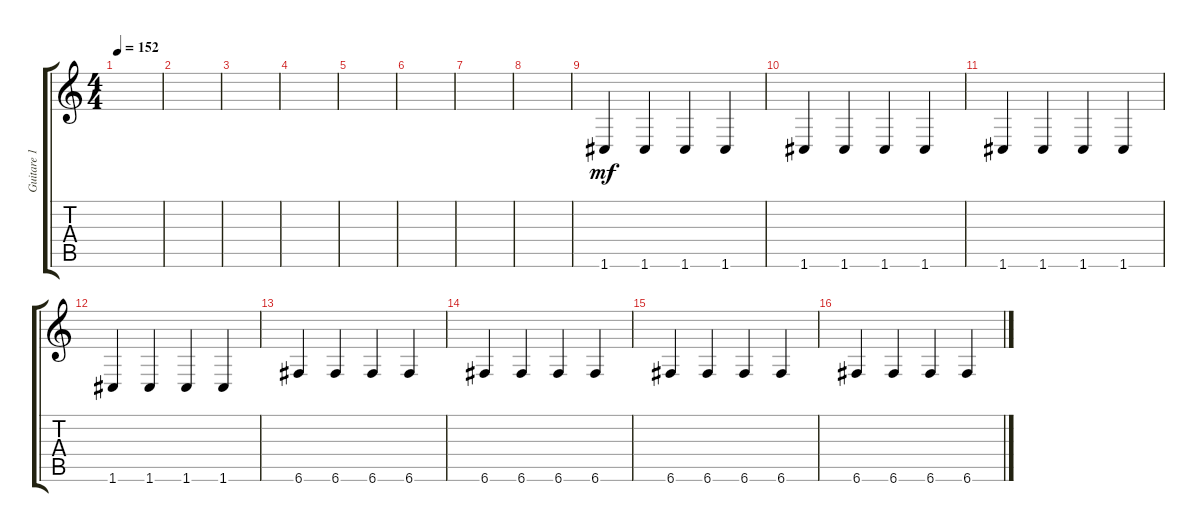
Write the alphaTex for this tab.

\track ("Guitare 1" "Guitare 1") {instrument distortionguitar}
\staff {score tabs}
\tuning (Eb4 C4 G3 C3 G2 C2) {hide}
\ts (4 4)
\section ("" "")
\tempo 152
\clef g2
\ks c
|
|
|
|
|
|
|
|
1.6.4{dy mf} 1.6.4 1.6.4 1.6.4 |
1.6.4 1.6.4 1.6.4 1.6.4 |
1.6.4 1.6.4 1.6.4 1.6.4 |
1.6.4 1.6.4 1.6.4 1.6.4 |
6.6.4 6.6.4 6.6.4 6.6.4 |
6.6.4 6.6.4 6.6.4 6.6.4 |
6.6.4 6.6.4 6.6.4 6.6.4 |
6.6.4 6.6.4 6.6.4 6.6.4
